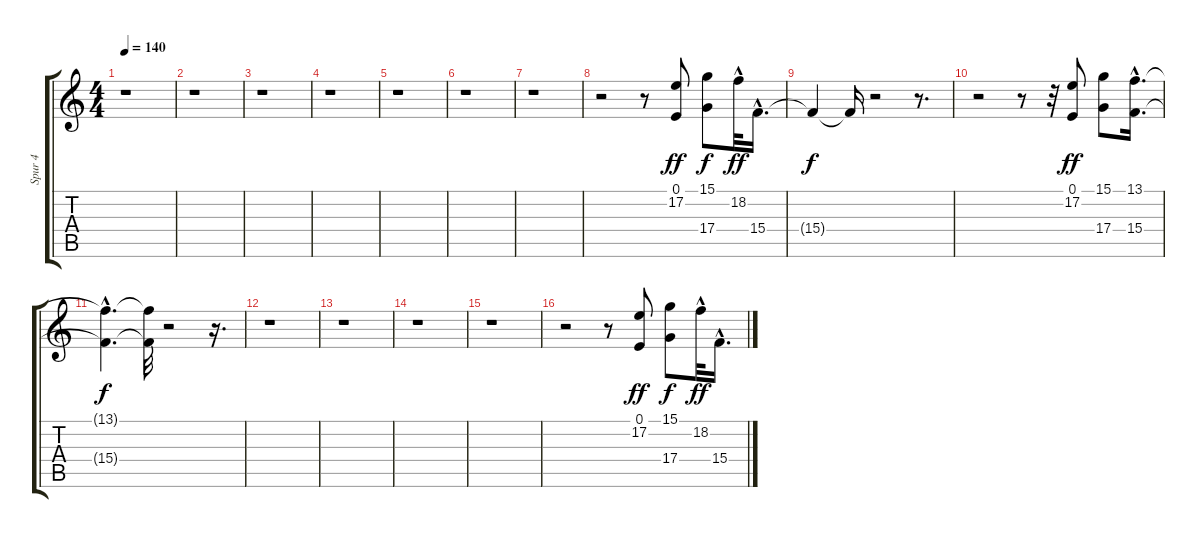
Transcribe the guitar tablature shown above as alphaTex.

\track ("Spur 4" "Spur 4") {instrument synthbrass1}
\staff {score tabs}
\tuning (E4 B3 G3 D3 A2 E2) {hide}
\ts (4 4)
\tempo 140
\clef g2
\ks c
r.1{dy f} |
r.1 |
r.1 |
r.1 |
r.1 |
r.1 |
r.1 |
r.2 r.8 (0.1 17.2).8{dy ff} (15.1 17.4).8{dy f} 18.2{hac}.32{dy ff} 15.4{hac}.16{d} |
15.4{t}.4{dy f} 15.4{t}.16 r.2 r.8{d} |
r.2 r.8 r.32 (0.1 17.2).8{dy ff} (15.1 17.4).8 (13.1{hac} 15.4{hac}).16{d} |
(13.1{hac t} 15.4{hac t}).4{d dy f} (13.1{t} 15.4{t}).32 r.2 r.16{d} |
r.1 |
r.1 |
r.1 |
r.1 |
r.2 r.8 (0.1 17.2).8{dy ff} (15.1 17.4).8{dy f} 18.2{hac}.32{dy ff} 15.4{hac}.16{d}
